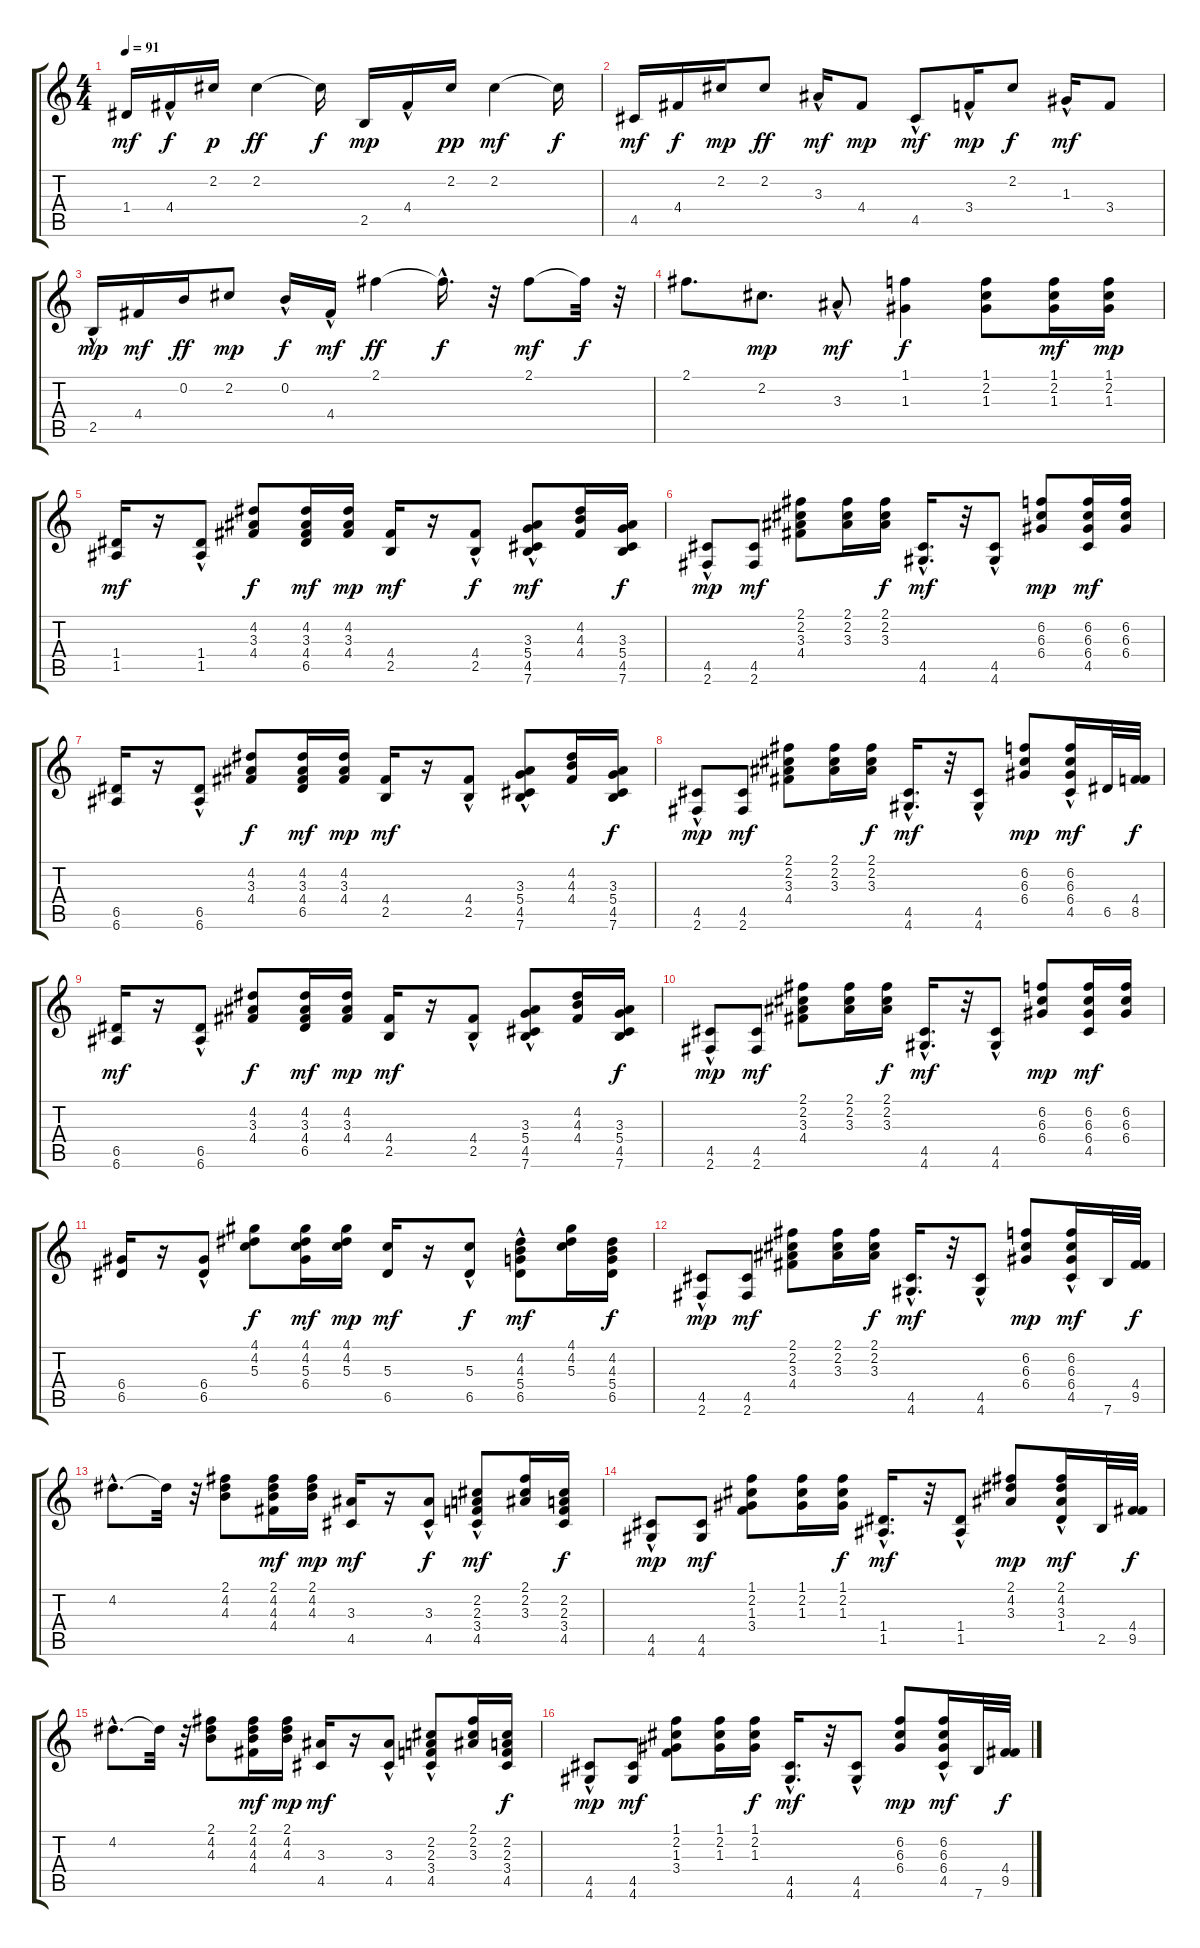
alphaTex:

\track "" {instrument acousticguitarsteel}
\staff {score tabs}
\tuning (E4 B3 G3 D3 A2 E2) {hide}
\ts (4 4)
\tempo 91
\clef g2
\ks c
1.4.16{dy mf} 4.4{hac}.16{dy f} 2.2.16{dy p} 2.2.4{dy ff} 2.2{t}.16{dy f} 2.5.16{dy mp} 4.4{hac}.16 2.2.16{dy pp} 2.2.4{dy mf} 2.2{t}.16{dy f} |
4.5.16{dy mf} 4.4.16{dy f} 2.2.16{dy mp} 2.2.8{dy ff} 3.3{hac}.16{dy mf} 4.4.8{dy mp} 4.5{hac}.8{dy mf} 3.4{hac}.16{dy mp} 2.2.8{dy f} 1.3{hac}.16{dy mf} 3.4.8 |
2.5{hac}.16{dy mp} 4.4.16{dy mf} 0.2.16{dy ff} 2.2.8{dy mp} 0.2{hac}.16{dy f} 4.4{hac}.16{dy mf} 2.1.4{dy ff} 2.1{hac t}.16{d dy f} r.32 2.1.8{dy mf} 2.1{t}.32{dy f} r.32 |
2.1.8{d} 2.2.8{d dy mp} 3.3{hac}.8{dy mf} (1.1 1.3).4{dy f} (1.1 2.2 1.3).8 (1.1 2.2 1.3).16{dy mf} (1.1 2.2 1.3).16{dy mp} |
(1.4 1.5).16{dy mf} r.16 (1.4{hac} 1.5{hac}).8 (4.2 3.3 4.4).8{dy f} (4.2 3.3 4.4 6.5).16{dy mf} (4.2 3.3 4.4).16{dy mp} (4.4 2.5).16{dy mf} r.16 (4.4{hac} 2.5).8{dy f} (3.3 5.4 4.5 7.6{hac}).8{dy mf} (4.2 4.3 4.4).16 (3.3 5.4 4.5 7.6).16{dy f} |
(4.5{hac} 2.6).8{dy mp} (4.5 2.6).8{dy mf} (2.1 2.2 3.3 4.4).8 (2.1 2.2 3.3).16 (2.1 2.2 3.3).16{dy f} (4.5 4.6{hac}).16{d dy mf} r.32 (4.5{hac} 4.6).8 (6.2 6.3 6.4).8{dy mp} (6.2 6.3 6.4 4.5).16{dy mf} (6.2 6.3 6.4).16 |
(6.5 6.6).16 r.16 (6.5{hac} 6.6{hac}).8 (4.2 3.3 4.4).8{dy f} (4.2 3.3 4.4 6.5).16{dy mf} (4.2 3.3 4.4).16{dy mp} (4.4 2.5).16{dy mf} r.16 (4.4{hac} 2.5).8 (3.3 5.4 4.5 7.6{hac}).8 (4.2 4.3 4.4).16 (3.3 5.4 4.5 7.6).16{dy f} |
(4.5{hac} 2.6).8{dy mp} (4.5 2.6).8{dy mf} (2.1 2.2 3.3 4.4).8 (2.1 2.2 3.3).16 (2.1 2.2 3.3).16{dy f} (4.5 4.6{hac}).16{d dy mf} r.32 (4.5{hac} 4.6).8 (6.2 6.3 6.4).8{dy mp} (6.2{hac} 6.3{hac} 6.4 4.5).16{dy mf} 6.5.32 (4.4 8.5).32{dy f} |
(6.5 6.6).16{dy mf} r.16 (6.5{hac} 6.6{hac}).8 (4.2 3.3 4.4).8{dy f} (4.2 3.3 4.4 6.5).16{dy mf} (4.2 3.3 4.4).16{dy mp} (4.4 2.5).16{dy mf} r.16 (4.4{hac} 2.5).8 (3.3 5.4 4.5 7.6{hac}).8 (4.2 4.3 4.4).16 (3.3 5.4 4.5 7.6).16{dy f} |
(4.5{hac} 2.6).8{dy mp} (4.5 2.6).8{dy mf} (2.1 2.2 3.3 4.4).8 (2.1 2.2 3.3).16 (2.1 2.2 3.3).16{dy f} (4.5 4.6{hac}).16{d dy mf} r.32 (4.5{hac} 4.6).8 (6.2 6.3 6.4).8{dy mp} (6.2 6.3 6.4 4.5).16{dy mf} (6.2 6.3 6.4).16 |
(6.4 6.5).16 r.16 (6.4{hac} 6.5{hac}).8 (4.1 4.2 5.3).8{dy f} (4.1 4.2 5.3 6.4).16{dy mf} (4.1 4.2 5.3).16{dy mp} (5.3 6.5).16{dy mf} r.16 (5.3{hac} 6.5).8{dy f} (4.2 4.3 5.4 6.5{hac}).8{dy mf} (4.1 4.2 5.3).16 (4.2 4.3 5.4 6.5).16{dy f} |
(4.5{hac} 2.6).8{dy mp} (4.5 2.6).8{dy mf} (2.1 2.2 3.3 4.4).8 (2.1 2.2 3.3).16 (2.1 2.2 3.3).16{dy f} (4.5 4.6{hac}).16{d dy mf} r.32 (4.5{hac} 4.6).8 (6.2 6.3 6.4).8{dy mp} (6.2{hac} 6.3{hac} 6.4 4.5).16{dy mf} 7.6.32 (4.4 9.5).32{dy f} |
4.2{hac}.8{d} 4.2{t}.32 r.32 (2.1 4.2 4.3).8 (2.1 4.2 4.3 4.4).16{dy mf} (2.1 4.2 4.3).16{dy mp} (3.3 4.5).16{dy mf} r.16 (3.3{hac} 4.5).8{dy f} (2.2 2.3 3.4 4.5{hac}).8{dy mf} (2.1 2.2 3.3).16 (2.2 2.3 3.4 4.5).16{dy f} |
(4.5{hac} 4.6).8{dy mp} (4.5 4.6).8{dy mf} (1.1 2.2 1.3 3.4).8 (1.1 2.2 1.3).16 (1.1 2.2 1.3).16{dy f} (1.4 1.5{hac}).16{d dy mf} r.32 (1.4{hac} 1.5).8 (2.1 4.2 3.3).8{dy mp} (2.1{hac} 4.2{hac} 3.3 1.4).16{dy mf} 2.5.32 (4.4 9.5).32{dy f} |
4.2{hac}.8{d} 4.2{t}.32 r.32 (2.1 4.2 4.3).8 (2.1 4.2 4.3 4.4).16{dy mf} (2.1 4.2 4.3).16{dy mp} (3.3 4.5).16{dy mf} r.16 (3.3{hac} 4.5).8 (2.2 2.3 3.4 4.5{hac}).8 (2.1 2.2 3.3).16 (2.2 2.3 3.4 4.5).16{dy f} |
(4.5{hac} 4.6).8{dy mp} (4.5 4.6).8{dy mf} (1.1 2.2 1.3 3.4).8 (1.1 2.2 1.3).16 (1.1 2.2 1.3).16{dy f} (4.5 4.6{hac}).16{d dy mf} r.32 (4.5{hac} 4.6).8 (6.2 6.3 6.4).8{dy mp} (6.2{hac} 6.3{hac} 6.4 4.5).16{dy mf} 7.6.32 (4.4 9.5).32{dy f}
